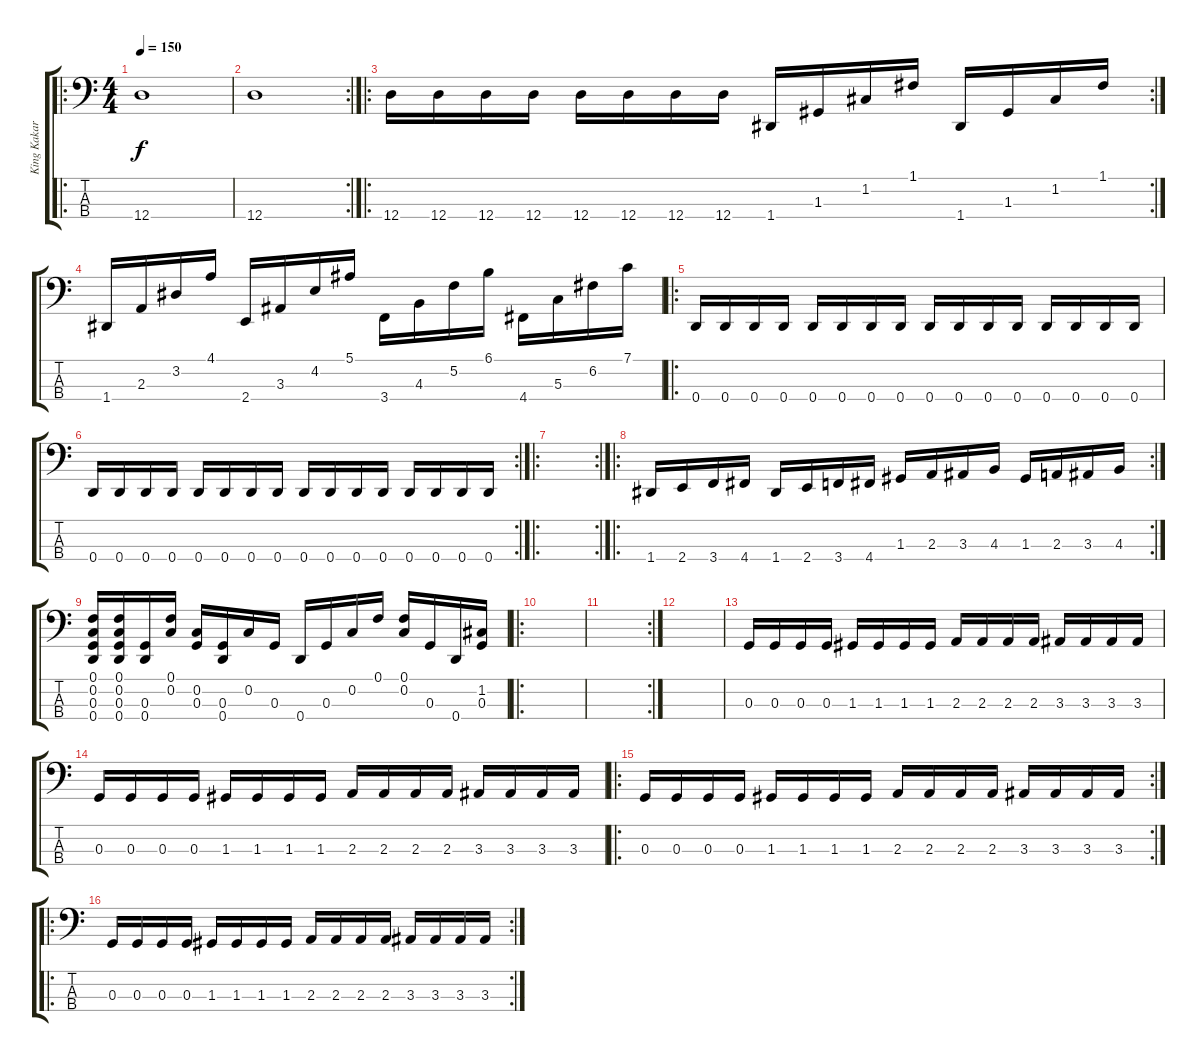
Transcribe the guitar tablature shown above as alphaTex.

\track ("King Kakarot" "King Kakar") {instrument electricbassfinger}
\staff {score tabs}
\tuning (F2 C2 G1 D1) {hide}
\ro
\ts (4 4)
\tempo 150
\tempo 200
\tempo 150
\clef f4
\ks c
12.4.1{dy f instrument electricbassfinger} |
\rc 2
12.4.1 |
\ro
\rc 2
12.4.16 12.4.16 12.4.16 12.4.16 12.4.16 12.4.16 12.4.16 12.4.16 1.4.16 1.3.16 1.2.16 1.1.16 1.4.16 1.3.16 1.2.16 1.1.16 |
1.4.16 2.3.16 3.2.16 4.1.16 2.4.16 3.3.16 4.2.16 5.1.16 3.4.16 4.3.16 5.2.16 6.1.16 4.4.16 5.3.16 6.2.16 7.1.16 |
\ro
0.4.16 0.4.16 0.4.16 0.4.16 0.4.16 0.4.16 0.4.16 0.4.16 0.4.16 0.4.16 0.4.16 0.4.16 0.4.16 0.4.16 0.4.16 0.4.16 |
\rc 2
0.4.16 0.4.16 0.4.16 0.4.16 0.4.16 0.4.16 0.4.16 0.4.16 0.4.16 0.4.16 0.4.16 0.4.16 0.4.16 0.4.16 0.4.16 0.4.16 |
\ro
\rc 2
|
\ro
\rc 2
1.4.16 2.4.16 3.4.16 4.4.16 1.4.16 2.4.16 3.4.16 4.4.16 1.3.16 2.3.16 3.3.16 4.3.16 1.3.16 2.3.16 3.3.16 4.3.16 |
(0.1 0.2 0.3 0.4).16 (0.1 0.2 0.3 0.4).16 (0.3 0.4).16 (0.1 0.2).16 (0.2 0.3).16 (0.3 0.4).16 0.2.16 0.3.16 0.4.16 0.3.16 0.2.16 0.1.16 (0.1 0.2).16 0.3.16 0.4.16 (1.2 0.3).16 |
\ro
|
\rc 2
|
|
0.3.16 0.3.16 0.3.16 0.3.16 1.3.16 1.3.16 1.3.16 1.3.16 2.3.16 2.3.16 2.3.16 2.3.16 3.3.16 3.3.16 3.3.16 3.3.16 |
0.3.16 0.3.16 0.3.16 0.3.16 1.3.16 1.3.16 1.3.16 1.3.16 2.3.16 2.3.16 2.3.16 2.3.16 3.3.16 3.3.16 3.3.16 3.3.16 |
\ro
\rc 2
0.3.16 0.3.16 0.3.16 0.3.16 1.3.16 1.3.16 1.3.16 1.3.16 2.3.16 2.3.16 2.3.16 2.3.16 3.3.16 3.3.16 3.3.16 3.3.16 |
\ro
\rc 2
0.3.16 0.3.16 0.3.16 0.3.16 1.3.16 1.3.16 1.3.16 1.3.16 2.3.16 2.3.16 2.3.16 2.3.16 3.3.16 3.3.16 3.3.16 3.3.16
